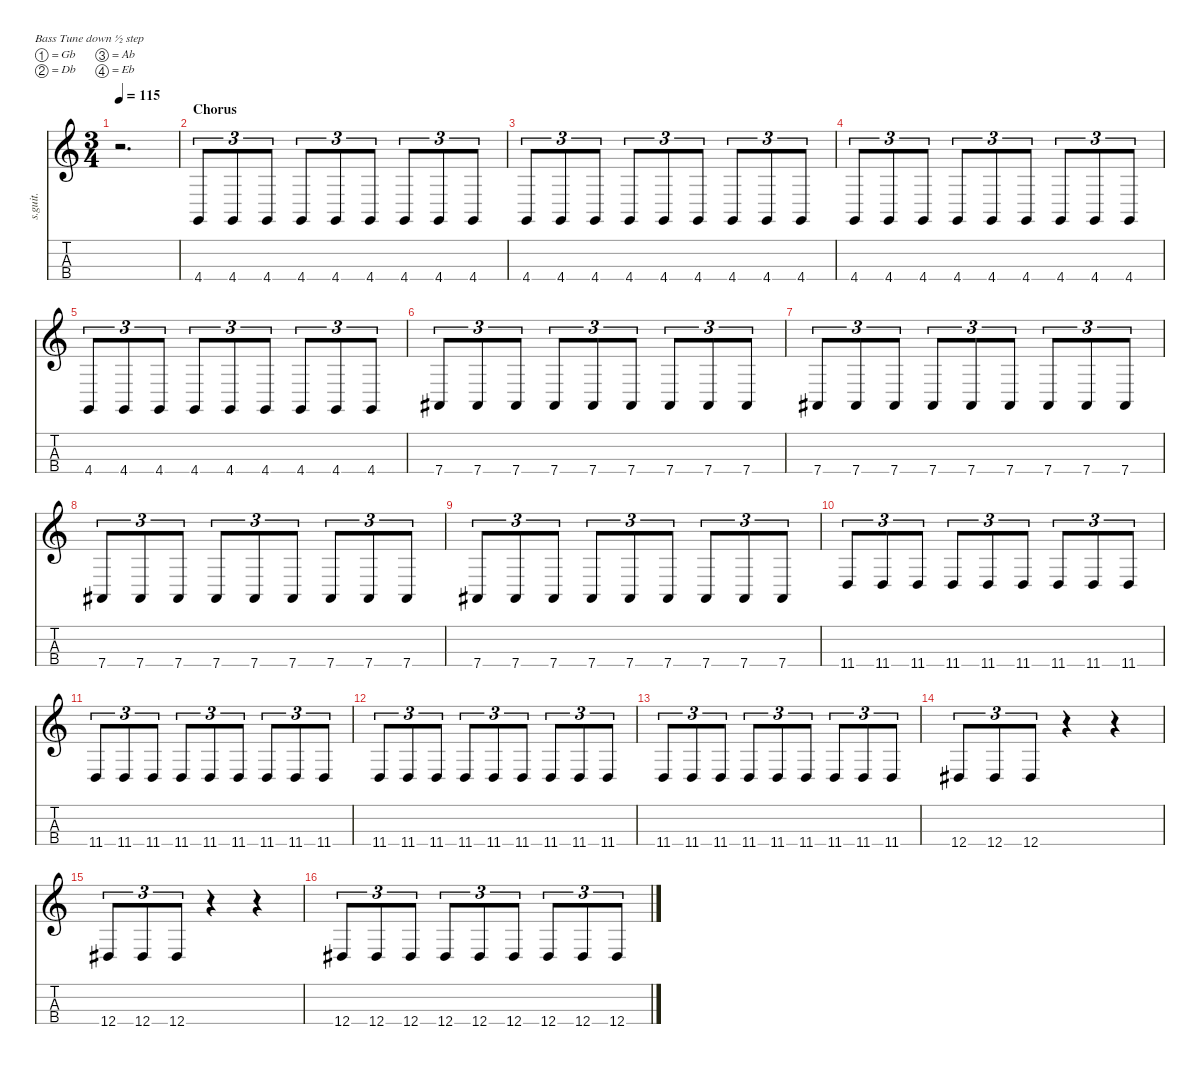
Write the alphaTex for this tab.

\defaultSystemsLayout 4
\hideDynamics
\bracketExtendMode nobrackets
\track ("Bass" "s.guit.") {instrument electricbasspick}
\staff {score tabs}
\tuning (Gb2 Db2 Ab1 Eb1)
\ts (3 4)
\tempo 115
\clef g2
\ks c
r.2{d dy mf beam Down} |
\section ("" "Chorus")
4.4.8{tu (3 2) beam Up} 4.4.8{tu (3 2) beam Up} 4.4.8{tu (3 2) beam Up} 4.4.8{tu (3 2) beam Up} 4.4.8{tu (3 2) beam Up} 4.4.8{tu (3 2) beam Up} 4.4.8{tu (3 2) beam Up} 4.4.8{tu (3 2) beam Up} 4.4.8{tu (3 2) beam Up} |
4.4.8{tu (3 2) beam Up} 4.4.8{tu (3 2) beam Up} 4.4.8{tu (3 2) beam Up} 4.4.8{tu (3 2) beam Up} 4.4.8{tu (3 2) beam Up} 4.4.8{tu (3 2) beam Up} 4.4.8{tu (3 2) beam Up} 4.4.8{tu (3 2) beam Up} 4.4.8{tu (3 2) beam Up} |
4.4.8{tu (3 2) beam Up} 4.4.8{tu (3 2) beam Up} 4.4.8{tu (3 2) beam Up} 4.4.8{tu (3 2) beam Up} 4.4.8{tu (3 2) beam Up} 4.4.8{tu (3 2) beam Up} 4.4.8{tu (3 2) beam Up} 4.4.8{tu (3 2) beam Up} 4.4.8{tu (3 2) beam Up} |
4.4.8{tu (3 2) beam Up} 4.4.8{tu (3 2) beam Up} 4.4.8{tu (3 2) beam Up} 4.4.8{tu (3 2) beam Up} 4.4.8{tu (3 2) beam Up} 4.4.8{tu (3 2) beam Up} 4.4.8{tu (3 2) beam Up} 4.4.8{tu (3 2) beam Up} 4.4.8{tu (3 2) beam Up} |
7.4{acc #}.8{tu (3 2) beam Up} 7.4{acc #}.8{tu (3 2) beam Up} 7.4{acc #}.8{tu (3 2) beam Up} 7.4{acc #}.8{tu (3 2) beam Up} 7.4{acc #}.8{tu (3 2) beam Up} 7.4{acc #}.8{tu (3 2) beam Up} 7.4{acc #}.8{tu (3 2) beam Up} 7.4{acc #}.8{tu (3 2) beam Up} 7.4{acc #}.8{tu (3 2) beam Up} |
7.4{acc #}.8{tu (3 2) beam Up} 7.4{acc #}.8{tu (3 2) beam Up} 7.4{acc #}.8{tu (3 2) beam Up} 7.4{acc #}.8{tu (3 2) beam Up} 7.4{acc #}.8{tu (3 2) beam Up} 7.4{acc #}.8{tu (3 2) beam Up} 7.4{acc #}.8{tu (3 2) beam Up} 7.4{acc #}.8{tu (3 2) beam Up} 7.4{acc #}.8{tu (3 2) beam Up} |
7.4{acc #}.8{tu (3 2) beam Up} 7.4{acc #}.8{tu (3 2) beam Up} 7.4{acc #}.8{tu (3 2) beam Up} 7.4{acc #}.8{tu (3 2) beam Up} 7.4{acc #}.8{tu (3 2) beam Up} 7.4{acc #}.8{tu (3 2) beam Up} 7.4{acc #}.8{tu (3 2) beam Up} 7.4{acc #}.8{tu (3 2) beam Up} 7.4{acc #}.8{tu (3 2) beam Up} |
7.4{acc #}.8{tu (3 2) beam Up} 7.4{acc #}.8{tu (3 2) beam Up} 7.4{acc #}.8{tu (3 2) beam Up} 7.4{acc #}.8{tu (3 2) beam Up} 7.4{acc #}.8{tu (3 2) beam Up} 7.4{acc #}.8{tu (3 2) beam Up} 7.4{acc #}.8{tu (3 2) beam Up} 7.4{acc #}.8{tu (3 2) beam Up} 7.4{acc #}.8{tu (3 2) beam Up} |
11.4.8{tu (3 2) beam Up} 11.4.8{tu (3 2) beam Up} 11.4.8{tu (3 2) beam Up} 11.4.8{tu (3 2) beam Up} 11.4.8{tu (3 2) beam Up} 11.4.8{tu (3 2) beam Up} 11.4.8{tu (3 2) beam Up} 11.4.8{tu (3 2) beam Up} 11.4.8{tu (3 2) beam Up} |
11.4.8{tu (3 2) beam Up} 11.4.8{tu (3 2) beam Up} 11.4.8{tu (3 2) beam Up} 11.4.8{tu (3 2) beam Up} 11.4.8{tu (3 2) beam Up} 11.4.8{tu (3 2) beam Up} 11.4.8{tu (3 2) beam Up} 11.4.8{tu (3 2) beam Up} 11.4.8{tu (3 2) beam Up} |
11.4.8{tu (3 2) beam Up} 11.4.8{tu (3 2) beam Up} 11.4.8{tu (3 2) beam Up} 11.4.8{tu (3 2) beam Up} 11.4.8{tu (3 2) beam Up} 11.4.8{tu (3 2) beam Up} 11.4.8{tu (3 2) beam Up} 11.4.8{tu (3 2) beam Up} 11.4.8{tu (3 2) beam Up} |
11.4.8{tu (3 2) beam Up} 11.4.8{tu (3 2) beam Up} 11.4.8{tu (3 2) beam Up} 11.4.8{tu (3 2) beam Up} 11.4.8{tu (3 2) beam Up} 11.4.8{tu (3 2) beam Up} 11.4.8{tu (3 2) beam Up} 11.4.8{tu (3 2) beam Up} 11.4.8{tu (3 2) beam Up} |
12.4{acc #}.8{tu (3 2) beam Up} 12.4{acc #}.8{tu (3 2) beam Up} 12.4{acc #}.8{tu (3 2) beam Up} r.4{beam Down} r.4{beam Down} |
12.4{acc #}.8{tu (3 2) beam Up} 12.4{acc #}.8{tu (3 2) beam Up} 12.4{acc #}.8{tu (3 2) beam Up} r.4{beam Down} r.4{beam Down} |
12.4{acc #}.8{tu (3 2) beam Up} 12.4{acc #}.8{tu (3 2) beam Up} 12.4{acc #}.8{tu (3 2) beam Up} 12.4{acc #}.8{tu (3 2) beam Up} 12.4{acc #}.8{tu (3 2) beam Up} 12.4{acc #}.8{tu (3 2) beam Up} 12.4{acc #}.8{tu (3 2) beam Up} 12.4{acc #}.8{tu (3 2) beam Up} 12.4{acc #}.8{tu (3 2) beam Up}
